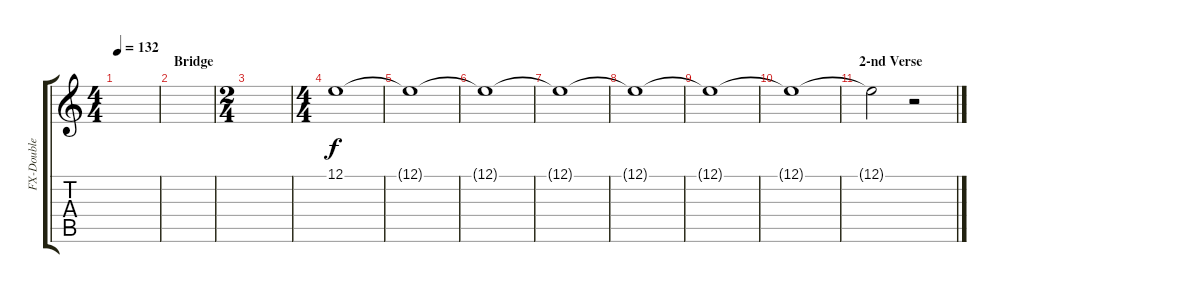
\track ("FX-Double" "FX-Double") {instrument lead5charang}
\staff {score tabs}
\tuning (E4 B3 G3 D3 A2 E2) {hide}
\ts (4 4)
\tempo 132
\clef g2
\ks c
|
\section ("" "Bridge")
|
\ts (2 4)
|
\ts (4 4)
12.1.1{volume 8} |
12.1{t}.1 |
12.1{t}.1{volume 16} |
12.1{t}.1 |
12.1{t}.1 |
12.1{t}.1 |
12.1{t}.1{volume 0} |
\section ("" "2-nd Verse")
12.1{t}.2 r.2{volume 10}
